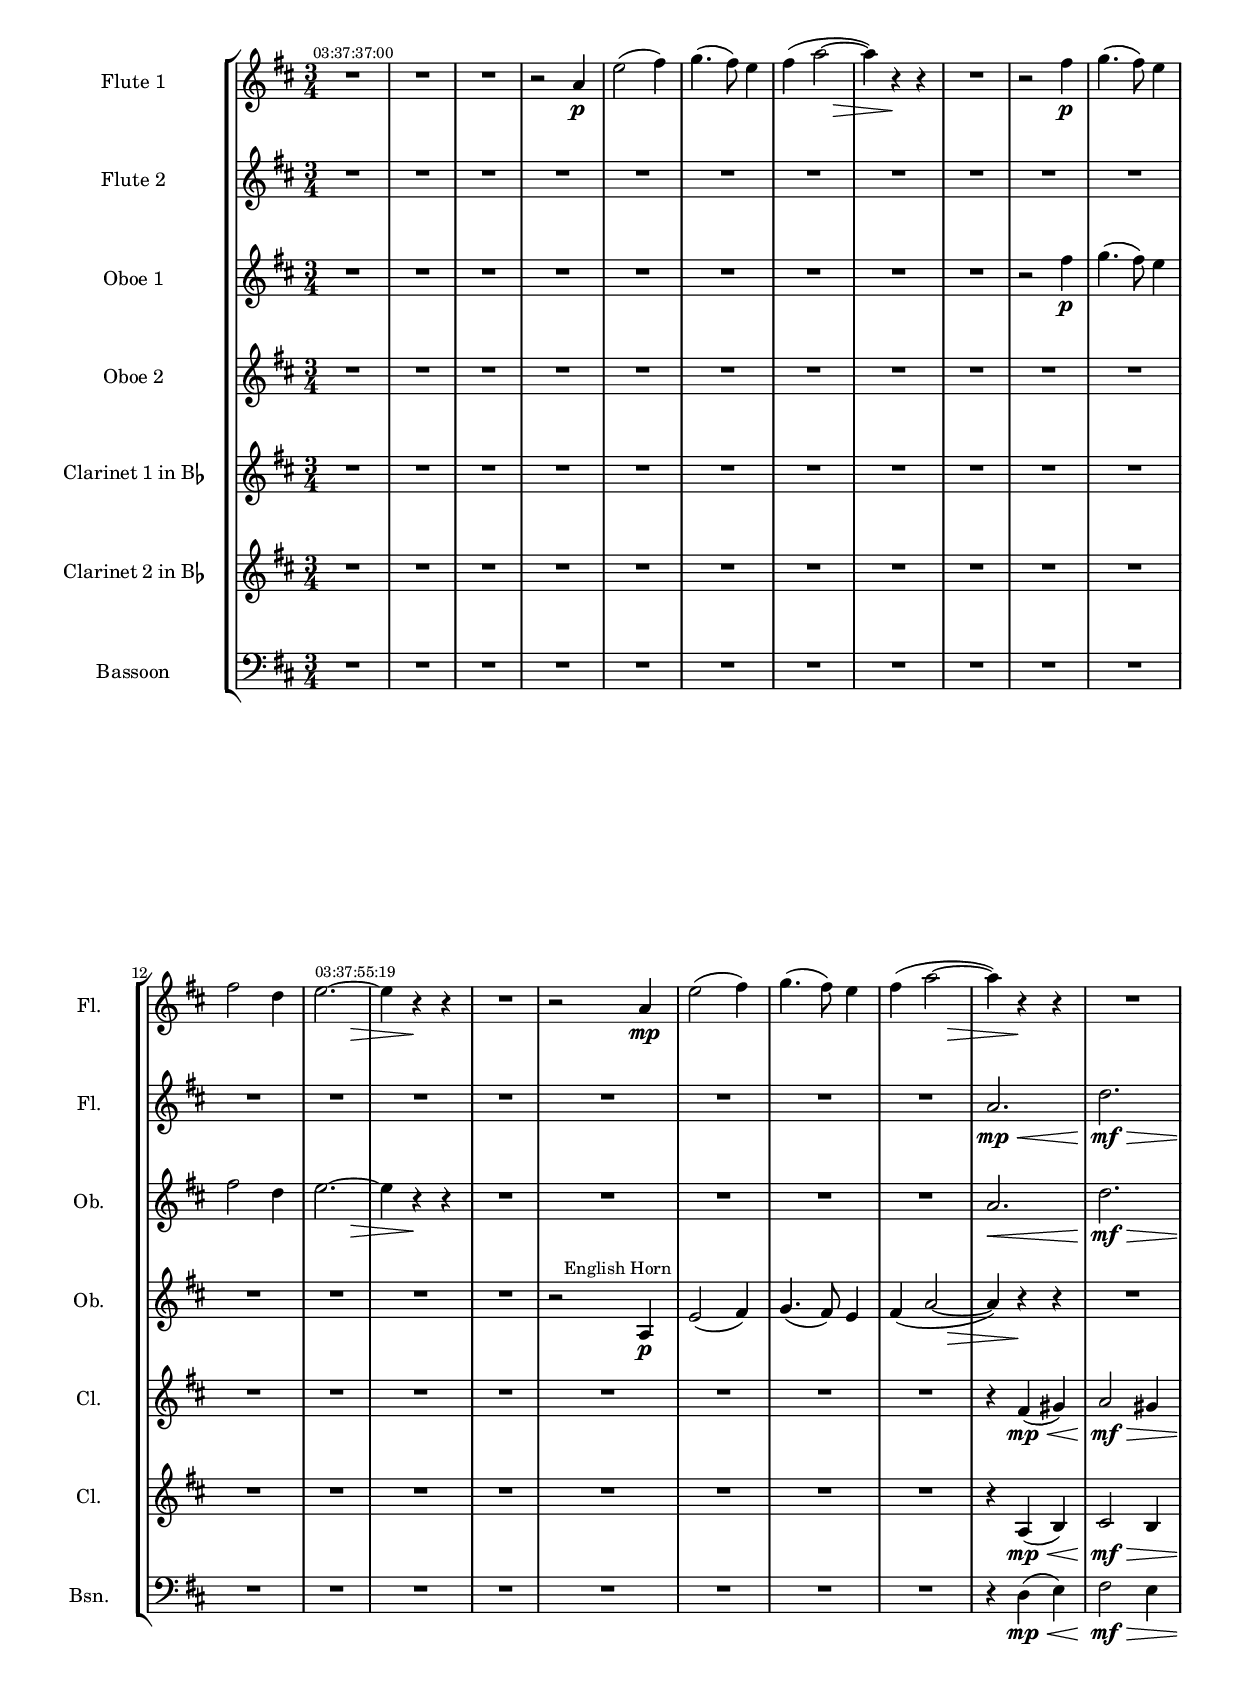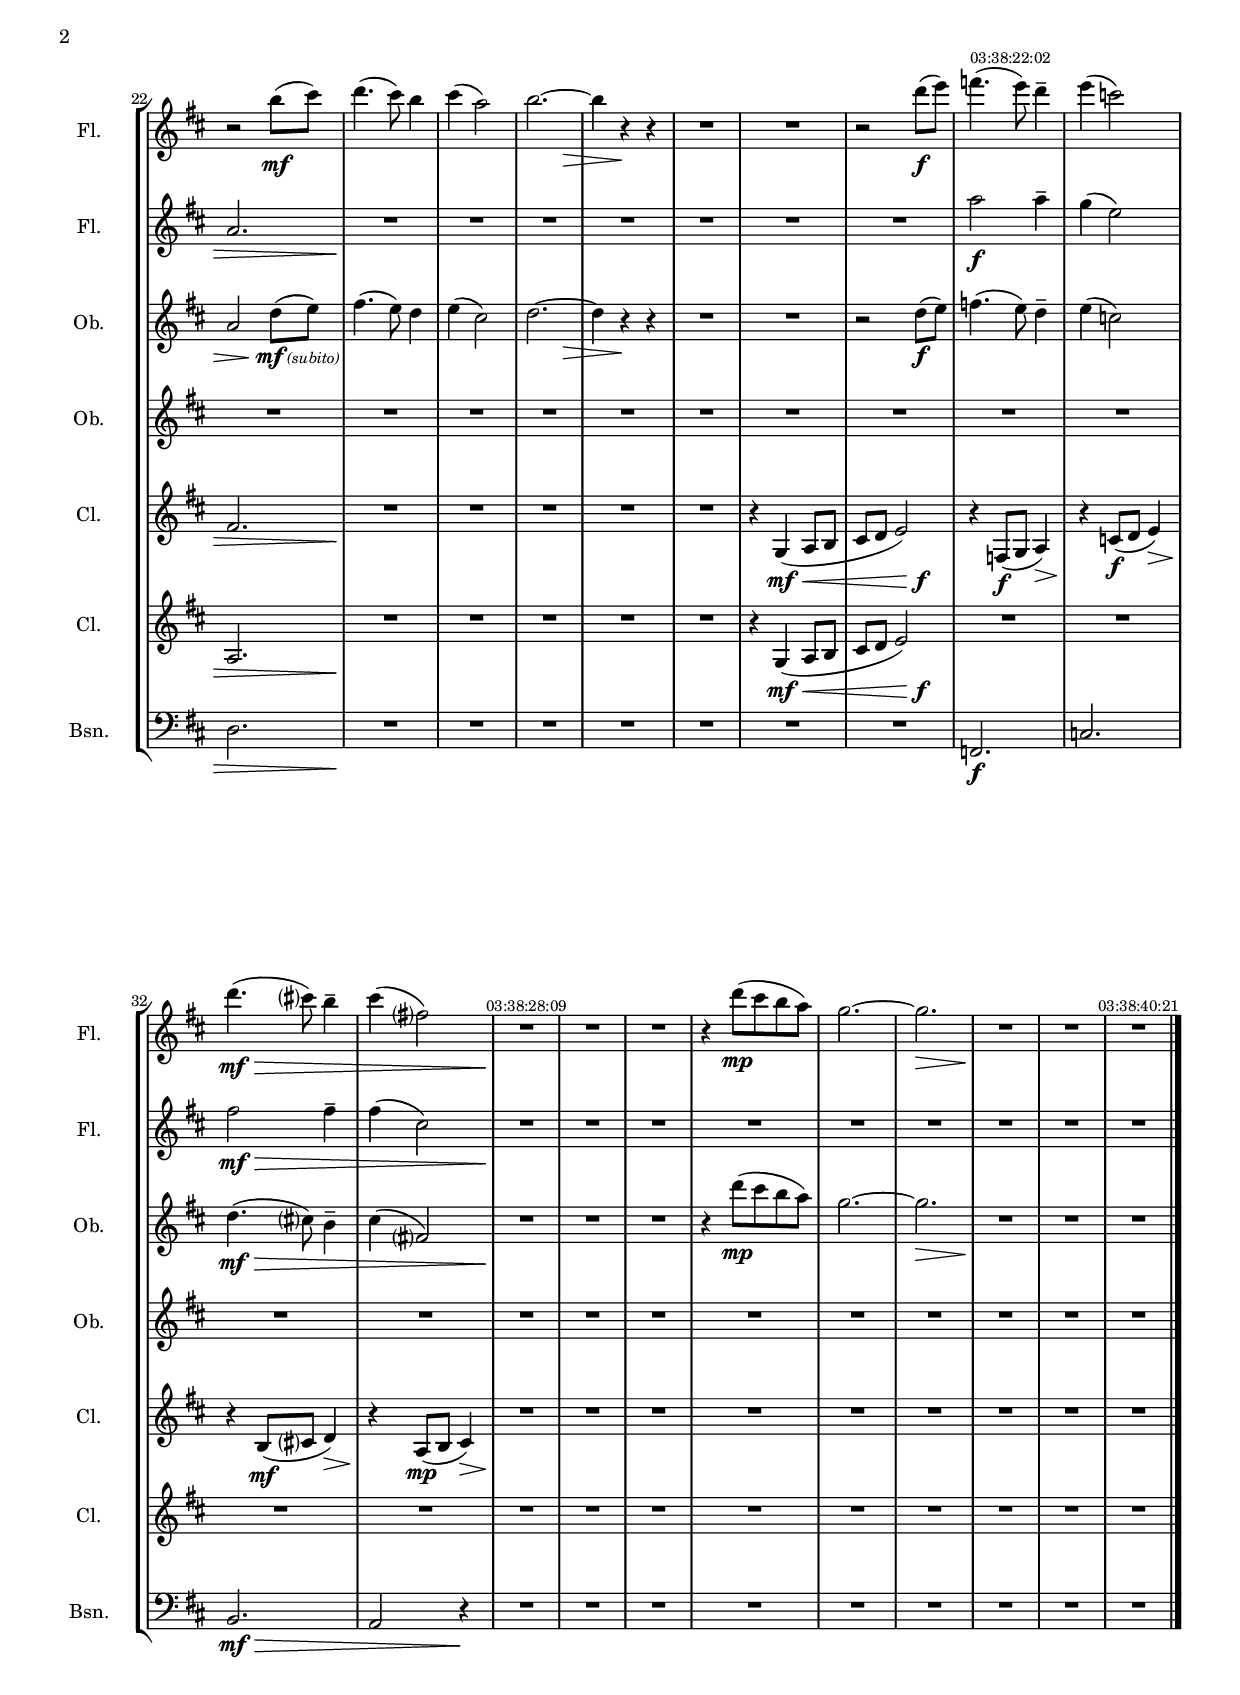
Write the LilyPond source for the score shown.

\version "2.16.0"
\include "english.ly"

#(set-global-staff-size 17)
\paper {
  indent = 3.0\cm  % space for instrumentName
  short-indent = 1.5\cm  % space for shortInstrumentName
}

\version "2.24.0"
\include "english.ly"

fluteOneNotes = \relative c'' {

	\time 3/4
	\key d \major
	\set tieWaitForNote = ##t
	\override Score.RehearsalMark.self-alignment-X = #LEFT

	\tag #'part { R2.*3 }
	\tag #'score { 
		R2.*3^\markup { \left-align \tiny "03:37:37:00" }
	}
	
	r2 a4\p |
	e'2( fs4) |
	g4.( fs8) e4 |
	fs( 
		<< a2~ {s4 s\> } >> |
	a4) r\! r | 
	
	\tag #'part { \break }
	
	R2.
	
	r2 fs4\p |
	g4.( fs8) e4 |
	fs2 d4 |
	\tag #'part { << e2.~ {s2 s4\> } >> | }
	\tag #'score {
		<< {e2.~^\markup { \left-align \tiny "03:37:55:19" }} {s2 s4\> } >> |		
	} 
	e4 r\! r |
	
	R2. 
	
	\tag #'part { \break }
	
	r2 a,4\mp |
	e'2( fs4) |
	g4.( fs8) e4 |
	fs(
		<< a2~ {s4 s\> } >> |
	a4) r\! r |
	
	R2.
	
	\tag #'part { \break }
	
	r2 b8\mf( cs) |
	d4.( cs8) b4 |
	cs( a2) |
	<< b2.~ {s2 s4\> } >> |
	b4 r\! r |
	
	R2.*2
	
	\tag #'part { \break }
	
	r2 d8\f( e) |
	\tag #'part { f4.( e8) d4-- | }
	\tag #'score {
		f4.(^\markup { \left-align \tiny "03:38:22:02" } e8) d4-- |		
	}
	e( c2) |
	d4.\mf\>( cs?8) b4-- | 
	cs( fs,?2) |
	
	\tag #'part { \break }
	
	\tag #'part { R2.*3\! }
	\tag #'score { R2.*3\!^\markup { \left-align \tiny "03:38:28:09" }}
	
	r4 d'8\mp( cs b a) |
	g2.~ |
	g2.\> |
	
	\tag #'part { R2.*3\! }
	\tag #'score { 
		R2.*2\! 
		R2.^\markup { \left-align \tiny "03:38:40:21" }
	}
	\bar "|."
		
}

\version "2.15.43"
\include "english.ly"

fluteTwoNotes = \relative c'' {

	\time 3/4
	\key d \major
	\set tieWaitForNote = ##t
	
	R2.*19
	
	a2.\mp\< |
	d2.\mf\!\> |
	a2. |
	
	R2.*7\!
	
	\tag #'part { \break }
	
	a'2\f a4-- |
	g(e2) |
	fs2\mf\> fs4--
	fs(cs2)
	
	R2.*9\!
	
	\bar "|."
		
}

\version "2.24.0"
\include "english.ly"

 #(ly:set-option 'relative-includes #t)
\version "2.24.0"
\include "english.ly"

% calculate x-alignment based on attribute text + dynamic text
% this has to be a markup-command to get stencil-extent based on (interpret-markup layout props ...)
#(define-markup-command (center-dyn layout props atr-text dyn)(markup? string?)
  "x-align on center of dynamic"
  (let* (
          (text (string-append " " atr-text))
          (atr-stencil (interpret-markup layout props (markup #:normal-text #:tiny #:italic text)))
          (dyn-stencil (interpret-markup layout props (markup #:dynamic dyn)))
          (atr-x-ext (ly:stencil-extent atr-stencil X))
          (dyn-x-ext (ly:stencil-extent dyn-stencil X))
          (atr-x (- (cdr atr-x-ext)(car atr-x-ext)))
          (dyn-x (- (cdr dyn-x-ext)(car dyn-x-ext)))
          (x-align
            (* (-
                 (/ (+ atr-x (/ dyn-x 2)) (+ atr-x dyn-x) )
                 0.5) -2)
          )
        )
        (interpret-markup layout props (markup #:halign x-align #:concat (#:dynamic dyn #:normal-text #:tiny #:italic text)))
))
% define a 'new' attributed dynamic script
#(define (make-atr-dynamic-script atr dyn)
        (let ((dynamic (make-dynamic-script (markup #:center-dyn atr dyn))))
             (ly:music-set-property! dynamic 'tweaks (acons 'X-offset 0 (ly:music-property dynamic 'tweaks)))
             dynamic))


% define some attributed dynamics
subp = #(make-atr-dynamic-script "(subito)" "mf")

oboeOneNotes = \relative c'' {

	\time 3/4
	\key d \major
	\set tieWaitForNote = ##t
	
	R2.*9
	r2 fs4\p |
	g4.( fs8) e4 |
	fs2 d4 |
	<< e2.~ {s2 s4\> } >> | 
	e4 r\! r |
	
	\tag #'part { \break }
	
	R2.*5
	a,2.\< |
	d2.\mf\> |
	a2 d8\subp( e) |

	\tag #'part { \break }
	
	fs4.( e8) d4 |
	e( cs2) |
	<< d2.~ {s2 s4\> } >> |
	d4 r\! r |
	
	R2.*2

	\tag #'part { \break }

	r2 d8\f( e) |
	f4.( e8) d4-- |
	e( c2) |
	d4.\mf\>( cs?8) b4-- | 
	cs( fs,?2) |
	
	\tag #'part { \break }

	R4*9\!
	r4 d''8\mp( cs b a) |
	g2.~ |
	g2.\> |

	R2.*3\!
		
	\bar "|."
		
}

\version "2.24.0"
\include "english.ly"

englishHornNotes = \relative c' {
	
	\tag #'part { \bar "||" \key d \major }
	
	\tag #'part { r2 a4\p^\markup { \halign #0.4 "English Horn"} | }
	\tag #'score { r2 a4\p^\markup { \smaller \halign #0.4 "English Horn"} | }
	
	\tag #'part { e'2( fs?4) | }
	\tag #'score { e2( fs4) | }
	
	\tag #'part { \break }
	
	\tag #'part { g?4.( fs8) e4 | }
	\tag #'score { g4.( fs8) e4 | }
	
	fs( 
		<< a2~ {s4 s\> } >> |
	a4) r\! r |
	
	R2.*22 
		
	\bar "|."	
	
}
oboeTwoNotes = \relative c' {

	\time 3/4
	\key d \major
	\set tieWaitForNote = ##t
	\textLengthOn	
	R2.*15 |

	\tag #'part { \transpose a e' \englishHornNotes }
	
	\tag #'score { \englishHornNotes }
		
}

\version "2.24.0"
\include "english.ly"

clarinetOneNotes = \relative c' {

	\time 3/4
	\key d \major
	\set tieWaitForNote = ##t

	R2.*19 |
	
	r4 fs\mp\<( gs) |
	a2\mf\>gs4 |
	fs2. |
	
	\tag #'part { \break }
	
	R2.*5\! |
	
	r4 g,\mf\<( a8 b |
	\tag #'part { cs? }
	\tag #'score { cs } 
	d << {e2)} {s4 s4\f} >> |
	
	r4 f,8\f( g a4)\>
	
	\tag #'part { \break }

	r4\! c8\f( d e4)\>
	r4\! b8\mf( cs? d4)\>
	r4\! a8\mp( b cs4)\>
	
	R2.*9\!
		
	\bar "|."
		
}

\version "2.24.0"
\include "english.ly"

clarinetTwoNotes = \relative c' {

	\time 3/4
	\key d \major
	\set tieWaitForNote = ##t

	R2.*19 |
	r4 a\mp\<( b) |
	\tag #'part { cs?2\mf\>b4 | }
	\tag #'score { cs2\mf\>b4 | }
	a2. |
	
	\tag #'part { \break }
	
	R2.*5\! |
	
	r4 g\mf\<( a8 b |
	\tag #'part { cs?8 d << {e2)} {s4 s4\f} >> | }
	\tag #'score { cs8 d << {e2)} {s4 s4\f} >> | }

	R2.*13
		
	\bar "|."
		
}

\version "2.16.0"
\include "english.ly"

\layout { ragged-right = ##f }

bassoonNotes = \relative c {

	\time 3/4
	\key d \major
	\clef bass
	\set tieWaitForNote = ##t

	R2.*19 |
	
	r4 d\mp\<( e) |
	\tag #'part { fs?2\mf\>e4 | }
	\tag #'score { fs2\mf\>e4 | }
	d2. |
	
	R2.*7\! |
	
	\tag #'part { \break }
	
	f,2.\f |
	c' |
	b\mf\> |
	a2 r4\! |
	
	R2.*9
		
	\bar "|."
		
}


<<
	\new StaffGroup = "StaffGroup_woodwinds" <<
		\new Staff = "Staff_flute1" {
			\set Staff.instrumentName = #"Flute 1"
			\set Staff.shortInstrumentName = #"Fl."
			% midiInstrument may be set here as well
			\removeWithTag #'part \fluteOneNotes		
		}
		\new Staff = "Staff_flute2" {
			\set Staff.instrumentName = #"Flute 2"
			\set Staff.shortInstrumentName = #"Fl."
			% midiInstrument may be set here as well
			\removeWithTag #'part \fluteTwoNotes
		}
		\new Staff = "Staff_oboe1" {
			\set Staff.instrumentName = #"Oboe 1"
			\set Staff.shortInstrumentName = #"Ob."
			% midiInstrument may be set here as well
			\removeWithTag #'part \oboeOneNotes
		}
		\new Staff = "Staff_oboe2" {
			\set Staff.instrumentName = #"Oboe 2"
			\set Staff.shortInstrumentName = #"Ob."
			% midiInstrument may be set here as well
			\keepWithTag #'score \oboeTwoNotes
		}
		\new Staff = "Staff_clarinet1" {
			\set Staff.instrumentName = 
			\markup { \concat { "Clarinet 1 in B" \flat }}
			\set Staff.shortInstrumentName = #"Cl."
			% midiInstrument may be set here as well
			\keepWithTag #'score \clarinetOneNotes
		}
		\new Staff = "Staff_clarinet2" {
			\set Staff.instrumentName = 
			\markup { \concat { "Clarinet 2 in B" \flat }}
			\set Staff.shortInstrumentName = #"Cl."
			% midiInstrument may be set here as well
			\keepWithTag #'score \clarinetTwoNotes
		}
		\new Staff = "Staff_bassoon" {
			\set Staff.instrumentName = #"Bassoon"
			\set Staff.shortInstrumentName = #"Bsn."
			% midiInstrument may be set here as well
			\keepWithTag #'score \bassoonNotes 
		}
	>>
>>
